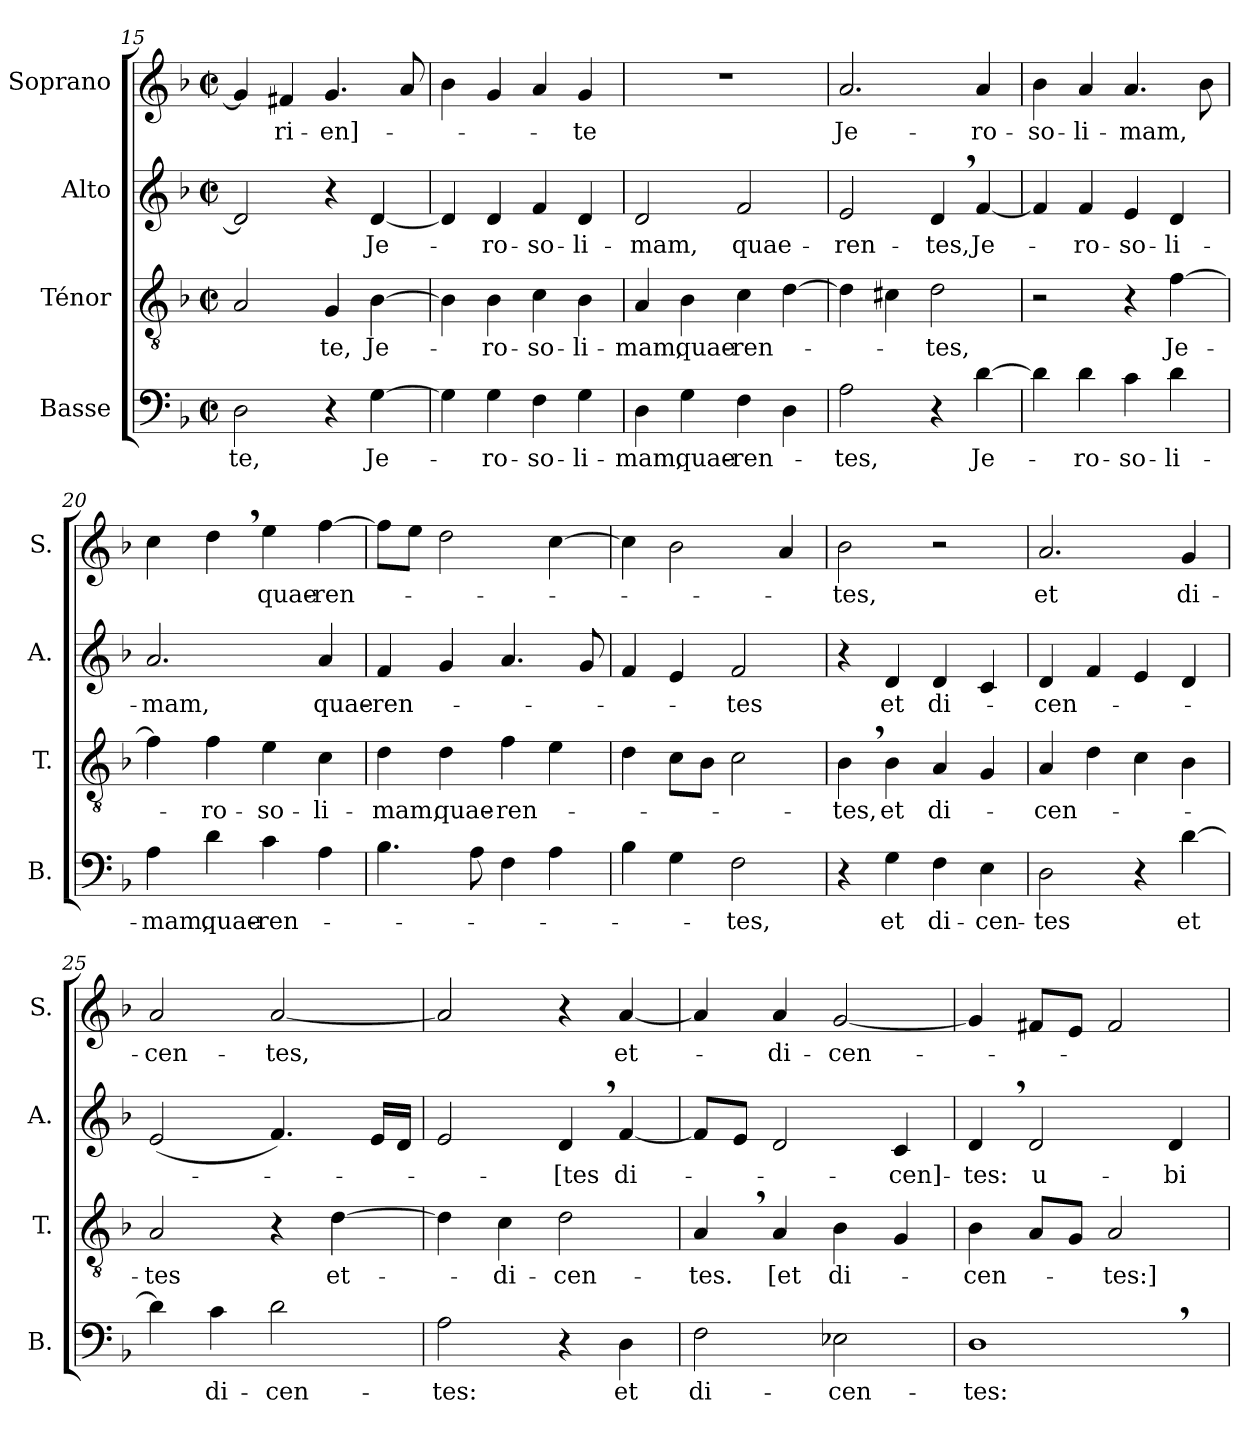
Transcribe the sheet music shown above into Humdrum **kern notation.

**kern	**text	**kern	**text	**kern	**text	**kern	**text
*part4	*part4	*part3	*part3	*part2	*part2	*part1	*part1
*staff4	*staff4	*staff3	*staff3	*staff2	*staff2	*staff1	*staff1
*I"Basse	*	*I"Ténor	*	*I"Alto	*	*I"Soprano	*
*I'B.	*	*I'T.	*	*I'A.	*	*I'S.	*
!!LO:LB:g=z
*clefF4	*	*clefGv2	*	*clefG2	*	*clefG2	*
*k[b-]	*	*k[b-]	*	*k[b-]	*	*k[b-]	*
*M2/2	*	*M2/2	*	*M2/2	*	*M2/2	*
*met(c|)	*	*met(c|)	*	*met(c|)	*	*met(c|)	*
=15	=15	=15	=15	=15	=15	=15	=15
!	!LO:LY:b	!	!	!	!	!	!
2D\	-te,	2A/	.	2d/]	.	4g/]	.
!	!	!	!	!	!	!	!LO:LY:b
.	.	.	.	.	.	4f#X/	ri-
!	!	!	!LO:LY:b	!	!	!	!LO:LY:b
4r	.	4G/	-te,	4r	.	4.g/	-en]-
!	!LO:LY:b	!	!LO:LY:b	!	!LO:LY:b	!	!
[4G\	Je-	[4B-\	Je-	[4d/	Je-	.	.
.	.	.	.	.	.	8a/	.
=16	=16	=16	=16	=16	=16	=16	=16
4G\]	.	4B-\]	.	4d/]	.	4b-\	.
!	!LO:LY:b	!	!LO:LY:b	!	!LO:LY:b	!	!
4G\	-ro-	4B-\	-ro-	4d/	-ro-	4g/	.
!	!LO:LY:b	!	!LO:LY:b	!	!LO:LY:b	!	!
4F\	-so-	4c\	-so-	4f/	-so-	4a/	.
!	!LO:LY:b	!	!LO:LY:b	!	!LO:LY:b	!	!LO:LY:b
4G\	-li-	4B-\	-li-	4d/	-li-	4g/	-te
=17	=17	=17	=17	=17	=17	=17	=17
!	!LO:LY:b	!	!LO:LY:b	!	!LO:LY:b	!	!
4D\	-mam,	4A/	-mam,	2d/	-mam,	1r	.
!	!LO:LY:b	!	!LO:LY:b	!	!	!	!
4G\	quae-	4B-\	quae-	.	.	.	.
!	!LO:LY:b	!	!LO:LY:b	!	!LO:LY:b	!	!
4F\	-ren-	4c\	-ren-	2f/	quae-	.	.
4D\	.	[4d\	.	.	.	.	.
=18	=18	=18	=18	=18	=18	=18	=18
!	!LO:LY:b	!	!	!	!LO:LY:b	!	!LO:LY:b
2A\	-tes,	4d\]	.	2e/	-ren-	2.a/	Je-
.	.	4c#X\	.	.	.	.	.
!	!	!	!LO:LY:b	!	!LO:LY:b	!	!
4r	.	2d\	-tes,	4d,/	-tes,	.	.
!	!LO:LY:b	!	!	!	!LO:LY:b	!	!LO:LY:b
[4d\	Je-	.	.	[4f/	Je-	4a/	-ro-
=19	=19	=19	=19	=19	=19	=19	=19
!	!	!	!	!	!	!	!LO:LY:b
4d\]	.	2r	.	4f/]	.	4b-\	-so-
!	!LO:LY:b	!	!	!	!LO:LY:b	!	!LO:LY:b
4d\	-ro-	.	.	4f/	-ro-	4a/	-li-
!	!LO:LY:b	!	!	!	!LO:LY:b	!	!LO:LY:b
4c\	-so-	4r	.	4e/	-so-	4.a/	-mam,
!	!LO:LY:b	!	!LO:LY:b	!	!LO:LY:b	!	!
4d\	-li-	[4f\	Je-	4d/	-li-	.	.
.	.	.	.	.	.	8b-\	.
=20	=20	=20	=20	=20	=20	=20	=20
!	!LO:LY:b	!	!	!	!LO:LY:b	!	!
4A\	-mam,	4f\]	.	2.a/	-mam,	4cc\	.
!	!LO:LY:b	!	!LO:LY:b	!	!	!	!
4d\	quae-	4f\	-ro-	.	.	4dd,\	.
!	!LO:LY:b	!	!LO:LY:b	!	!	!	!LO:LY:b
4c\	-ren-	4e\	-so-	.	.	4ee\	quae-
!	!	!	!LO:LY:b	!	!LO:LY:b	!	!LO:LY:b
4A\	.	4c\	-li-	4a/	quae-	[4ff\	-ren-
!!LO:PB:g=z
=21	=21	=21	=21	=21	=21	=21	=21
!	!	!	!LO:LY:b	!	!LO:LY:b	!	!
4.B-\	.	4d\	-mam,	4f/	-ren-	8ff\L]	.
.	.	.	.	.	.	8ee\J	.
!	!	!	!LO:LY:b	!	!	!	!
.	.	4d\	quae-	4g/	.	2dd\	.
8A\	.	.	.	.	.	.	.
!	!	!	!LO:LY:b	!	!	!	!
4F\	.	4f\	-ren-	4.a/	.	.	.
4A\	.	4e\	.	.	.	[4cc\	.
.	.	.	.	8g/	.	.	.
=22	=22	=22	=22	=22	=22	=22	=22
4B-\	.	4d\	.	4f/	.	4cc\]	.
4G\	.	8c\L	.	4e/	.	2b-\	.
.	.	8B-\J	.	.	.	.	.
!	!LO:LY:b	!	!	!	!LO:LY:b	!	!
2F\	-tes,	2c\	.	2f/	-tes	.	.
.	.	.	.	.	.	4a/	.
=23	=23	=23	=23	=23	=23	=23	=23
!	!	!	!LO:LY:b	!	!	!	!LO:LY:b
4r	.	4B-,\	-tes,	4r	.	2b-\	tes,
!	!LO:LY:b	!	!LO:LY:b	!	!LO:LY:b	!	!
4G\	et	4B-\	et	4d/	et	.	.
!	!LO:LY:b	!	!LO:LY:b	!	!LO:LY:b	!	!
4F\	di-	4A/	di-	4d/	di-	2r	.
!	!LO:LY:b	!	!	!	!	!	!
4E\	-cen-	4G/	.	4c/	.	.	.
=24	=24	=24	=24	=24	=24	=24	=24
!	!LO:LY:b	!	!LO:LY:b	!	!LO:LY:b	!	!LO:LY:b
2D\	-tes	4A/	-cen-	4d/	-cen-	2.a/	et
.	.	4d\	.	4f/	.	.	.
4r	.	4c\	.	4e/	.	.	.
!	!LO:LY:b	!	!	!	!	!	!LO:LY:b
[4d\	-et	4B-\	.	4d/	.	4g/	di-
=25	=25	=25	=25	=25	=25	=25	=25
!	!	!	!LO:LY:b	!	!	!	!LO:LY:b
4d\]	.	2A/	-tes	(<2e/	.	2a/	-cen-
!	!LO:LY:b	!	!	!	!	!	!
4c\	di-	.	.	.	.	.	.
!	!LO:LY:b	!	!	!	!	!	!LO:LY:b
2d\	-cen-	4r	.	4.f/)	.	[2a/	-tes,
!	!	!	!LO:LY:b	!	!	!	!
.	.	[4d\	et-	.	.	.	.
.	.	.	.	16e/LL	.	.	.
.	.	.	.	16d/JJ	.	.	.
=26	=26	=26	=26	=26	=26	=26	=26
!	!LO:LY:b	!	!	!	!	!	!
2A\	-tes:	4d\]	.	2e/	.	2a/]	.
!	!	!	!LO:LY:b	!	!	!	!
.	.	4c\	-di-	.	.	.	.
!	!	!	!LO:LY:b	!	!LO:LY:b	!	!
4r	.	2d\	-cen-	4d,/	-[tes	4r	.
!	!LO:LY:b	!	!	!	!LO:LY:b	!	!LO:LY:b
4D\	et	.	.	[4f/	di-	[4a/	et-
=27	=27	=27	=27	=27	=27	=27	=27
!	!LO:LY:b	!	!LO:LY:b	!	!	!	!
2F\	di-	4A,/	-tes.	8f/L]	.	4a/]	.
.	.	.	.	8e/J	.	.	.
!	!	!	!LO:LY:b	!	!	!	!LO:LY:b
.	.	4A/	[et	2d/	.	4a/	-di-
!	!LO:LY:b	!	!LO:LY:b	!	!	!	!LO:LY:b
2E-X\	-cen-	4B-\	di-	.	.	[2g/	-cen-
!	!	!	!	!	!LO:LY:b	!	!
.	.	4G/	.	4c/	cen]-	.	.
!!LO:LB:g=z
=28	=28	=28	=28	=28	=28	=28	=28
!	!LO:LY:b	!	!LO:LY:b	!	!LO:LY:b	!	!
1D,	-tes:	4B-\	-cen-	4d,/	-tes:	4g/]	.
!	!	!	!	!	!LO:LY:b	!	!
.	.	8A/L	.	2d/	u-	8f#X/L	.
.	.	8G/J	.	.	.	8e/J	.
!	!	!	!LO:LY:b	!	!	!	!
.	.	2A/	-tes:]	.	.	2f#/	.
!	!	!	!	!	!LO:LY:b	!	!
.	.	.	.	4d/	-bi	.	.
=	=	=	=	=	=	=	=
*-	*-	*-	*-	*-	*-	*-	*-
